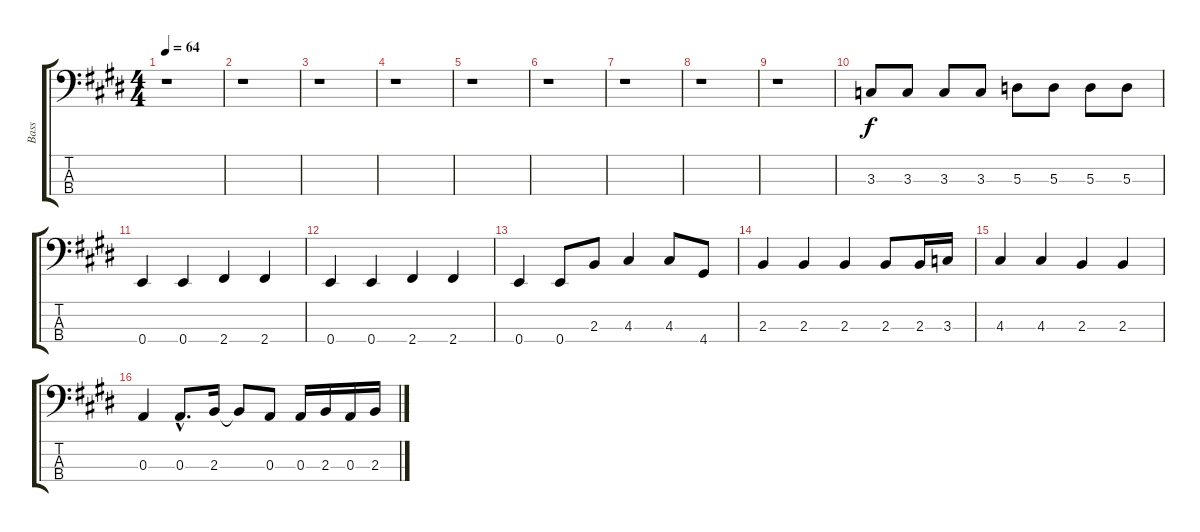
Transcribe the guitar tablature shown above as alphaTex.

\track ("Bass" "Bass") {instrument electricbassfinger}
\staff {score tabs}
\tuning (G2 D2 A1 E1) {hide}
\ts (4 4)
\tempo 64
\clef f4
\ks e
r.1{dy f} |
r.1 |
r.1 |
r.1 |
r.1 |
r.1 |
r.1 |
r.1 |
r.1 |
3.3.8 3.3.8 3.3.8 3.3.8 5.3.8 5.3.8 5.3.8 5.3.8 |
0.4.4 0.4.4 2.4.4 2.4.4 |
0.4.4 0.4.4 2.4.4 2.4.4 |
0.4.4 0.4.8 2.3.8 4.3.4 4.3.8 4.4.8 |
2.3.4 2.3.4 2.3.4 2.3.8 2.3.16 3.3.16 |
4.3.4 4.3.4 2.3.4 2.3.4 |
0.3.4 0.3{hac}.8{d} 2.3.16 2.3{t}.8 0.3.8 0.3.16 2.3.16 0.3.16 2.3.16
